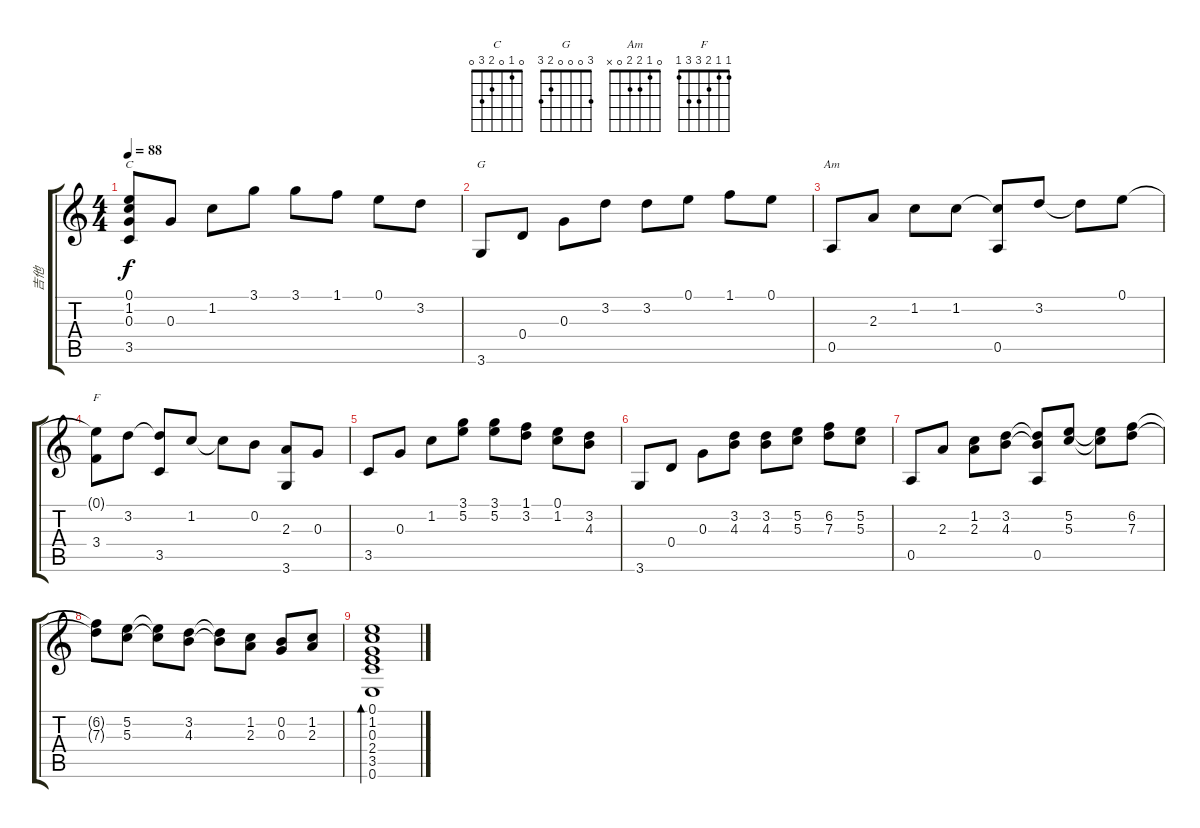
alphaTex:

\track ("吉他" "吉他") {instrument acousticguitarnylon}
\staff {score tabs}
\tuning (E4 B3 G3 D3 A2 E2) {hide}
\chord ("C" 0 1 0 2 3 0)
\chord ("G" 3 0 0 0 2 3)
\chord ("Am" 0 1 2 2 0 x)
\chord ("F" 1 1 2 3 3 1)
\ts (4 4)
\tempo 88
\clef g2
\ks c
(0.1 1.2 0.3 3.5).8{ch "C" dy f} 0.3.8 1.2.8 3.1.8 3.1.8 1.1.8 0.1.8 3.2.8 |
3.6.8{ch "G"} 0.4.8 0.3.8 3.2.8 3.2.8 0.1.8 1.1.8 0.1.8 |
0.5.8{ch "Am"} 2.3.8 1.2.8 1.2.8 (1.2{t} 0.5).8 3.2.8 3.2{t}.8 0.1.8 |
(0.1{t} 3.4).8{ch "F"} 3.2.8 (3.2{t} 3.5).8 1.2.8 1.2{t}.8 0.2.8 (2.3 3.6).8 0.3.8 |
3.5.8 0.3.8 1.2.8 (3.1 5.2).8 (3.1 5.2).8 (1.1 3.2).8 (0.1 1.2).8 (3.2 4.3).8 |
3.6.8 0.4.8 0.3.8 (3.2 4.3).8 (3.2 4.3).8 (5.2 5.3).8 (6.2 7.3).8 (5.2 5.3).8 |
0.5.8 2.3.8 (1.2 2.3).8 (3.2 4.3).8 (3.2{t} 4.3{t} 0.5).8 (5.2 5.3).8 (5.2{t} 5.3{t}).8 (6.2 7.3).8 |
(6.2{t} 7.3{t}).8 (5.2 5.3).8 (5.2{t} 5.3{t}).8 (3.2 4.3).8 (3.2{t} 4.3{t}).8 (1.2 2.3).8 (0.2 0.3).8 (1.2 2.3).8 |
(0.1 1.2 0.3 2.4 3.5 0.6).1{bd 480}
